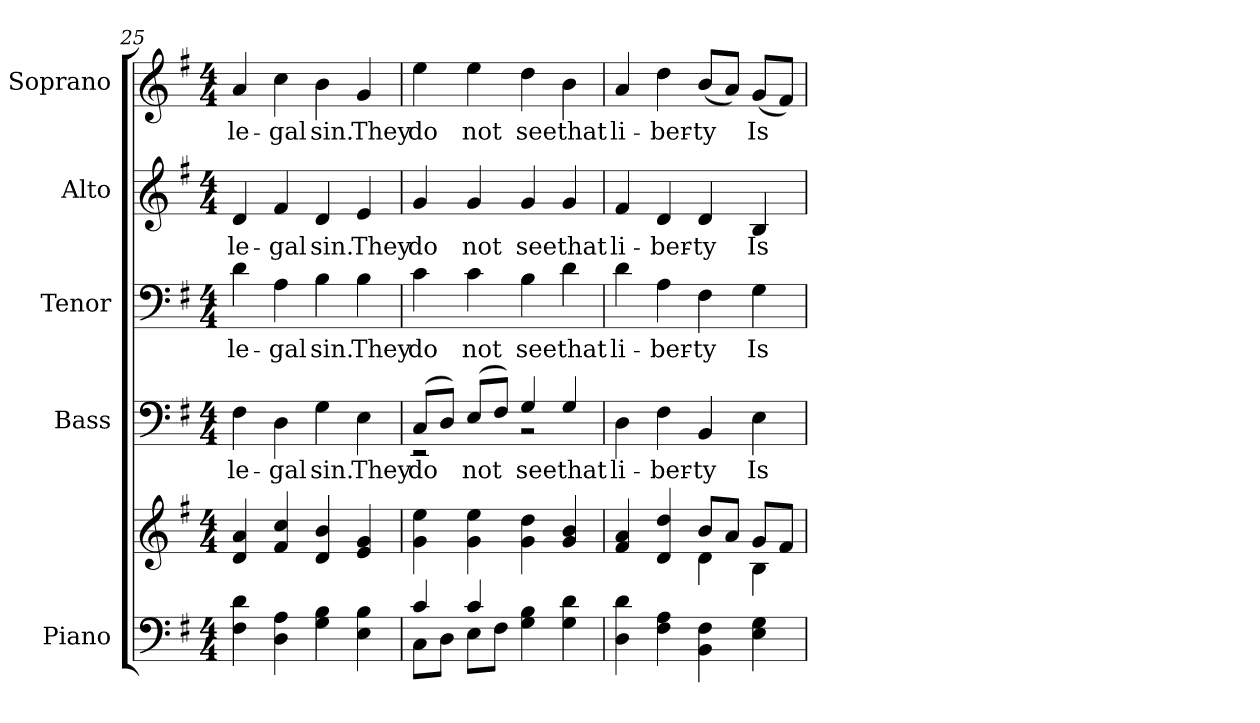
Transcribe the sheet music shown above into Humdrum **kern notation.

**kern	**kern	**kern	**text	**kern	**text	**kern	**text	**kern	**text
*part5	*part5	*part4	*part4	*part3	*part3	*part2	*part2	*part1	*part1
*staff6	*staff5	*staff4	*staff4	*staff3	*staff3	*staff2	*staff2	*staff1	*staff1
*I"Piano	*	*I"Bass	*	*I"Tenor	*	*I"Alto	*	*I"Soprano	*
*I'Pno.	*	*I'B.	*	*I'T.	*	*I'A.	*	*I'S.	*
!!LO:PB:g=z
*clefF4	*clefG2	*clefF4	*	*clefF4	*	*clefG2	*	*clefG2	*
*k[f#]	*k[f#]	*k[f#]	*	*k[f#]	*	*k[f#]	*	*k[f#]	*
*G:	*G:	*G:	*	*G:	*	*G:	*	*G:	*
*M4/4	*M4/4	*M4/4	*	*M4/4	*	*M4/4	*	*M4/4	*
=25	=25	=25	=25	=25	=25	=25	=25	=25	=25
!	!	!	!LO:LY:b:color=#000000	!	!	!	!	!	!
!	!	!	!	!	!LO:LY:b:color=#000000	!	!	!	!
!	!	!	!	!	!	!	!LO:LY:b:color=#000000	!	!
!	!	!	!	!	!	!	!	!	!LO:LY:b:color=#000000
4F#i\ 4di	4di/ 4ai	4F#i\	le-	4di\	le-	4di/	le-	4ai/	le-
!	!	!	!LO:LY:b:color=#000000	!	!	!	!	!	!
!	!	!	!	!	!LO:LY:b:color=#000000	!	!	!	!
!	!	!	!	!	!	!	!LO:LY:b:color=#000000	!	!
!	!	!	!	!	!	!	!	!	!LO:LY:b:color=#000000
4Di\ 4Ai	4f#i/ 4cci	4Di\	-gal	4Ai\	-gal	4f#i/	-gal	4cci\	-gal
!	!	!	!LO:LY:b:color=#000000	!	!	!	!	!	!
!	!	!	!	!	!LO:LY:b:color=#000000	!	!	!	!
!	!	!	!	!	!	!	!LO:LY:b:color=#000000	!	!
!	!	!	!	!	!	!	!	!	!LO:LY:b:color=#000000
4Gi\ 4Bi	4di/ 4bi	4Gi\	sin.	4Bi\	sin.	4di/	sin.	4bi\	sin.
!	!	!	!LO:LY:b:color=#000000	!	!	!	!	!	!
!	!	!	!	!	!LO:LY:b:color=#000000	!	!	!	!
!	!	!	!	!	!	!	!LO:LY:b:color=#000000	!	!
!	!	!	!	!	!	!	!	!	!LO:LY:b:color=#000000
4Ei\ 4Bi	4ei/ 4gi	4Ei\	They	4Bi\	They	4ei/	They	4gi/	They
=26	=26	=26	=26	=26	=26	=26	=26	=26	=26
*^	*	*	*	*	*	*	*	*	*
!	!	!	!	!LO:LY:b:color=#000000	!	!	!	!	!	!
*	*	*	*^	*	*	*	*	*	*	*
!	!	!	!	!	!	!	!LO:LY:b:color=#000000	!	!	!	!
!	!	!	!	!	!	!	!	!	!LO:LY:b:color=#000000	!	!
!	!	!	!	!	!	!	!	!	!	!	!LO:LY:b:color=#000000
4ci/	8Ci\L	4gi\ 4eei	(8Ci/L	2r	do	4ci\	do	4gi/	do	4eei\	do
.	8Di\J	.	8Di/J)	.	.	.	.	.	.	.	.
!	!	!	!	!	!LO:LY:b:color=#000000	!	!	!	!	!	!
!	!	!	!	!	!	!	!LO:LY:b:color=#000000	!	!	!	!
!	!	!	!	!	!	!	!	!	!LO:LY:b:color=#000000	!	!
!	!	!	!	!	!	!	!	!	!	!	!LO:LY:b:color=#000000
4ci/	8Ei\L	4gi\ 4eei	(8Ei/L	.	not	4ci\	not	4gi/	not	4eei\	not
.	8F#i\J	.	8F#i/J)	.	.	.	.	.	.	.	.
!	!	!	!	!	!LO:LY:b:color=#000000	!	!	!	!	!	!
!	!	!	!	!	!	!	!LO:LY:b:color=#000000	!	!	!	!
!	!	!	!	!	!	!	!	!	!LO:LY:b:color=#000000	!	!
!	!	!	!	!	!	!	!	!	!	!	!LO:LY:b:color=#000000
4Gi\ 4Bi	2ryy	4gi\ 4ddi	4Gi/	2r	see	4Bi\	see	4gi/	see	4ddi\	see
!	!	!	!	!	!LO:LY:b:color=#000000	!	!	!	!	!	!
!	!	!	!	!	!	!	!LO:LY:b:color=#000000	!	!	!	!
!	!	!	!	!	!	!	!	!	!LO:LY:b:color=#000000	!	!
!	!	!	!	!	!	!	!	!	!	!	!LO:LY:b:color=#000000
4Gi\ 4di	.	4gi/ 4bi	4Gi/	.	that	4di\	that	4gi/	that	4bi\	that
*v	*v	*	*v	*v	*	*	*	*	*	*	*
!!LO:PB:g=z
=27	=27	=27	=27	=27	=27	=27	=27	=27	=27
*	*^	*	*	*	*	*	*	*	*
!	!	!	!	!LO:LY:b:color=#000000	!	!	!	!	!	!
!	!	!	!	!	!	!LO:LY:b:color=#000000	!	!	!	!
!	!	!	!	!	!	!	!	!LO:LY:b:color=#000000	!	!
!	!	!	!	!	!	!	!	!	!	!LO:LY:b:color=#000000
4Di\ 4di	4f#i/ 4ai	2ryy	4Di\	li-	4di\	li-	4f#i/	li-	4ai/	li-
!	!	!	!	!LO:LY:b:color=#000000	!	!	!	!	!	!
!	!	!	!	!	!	!LO:LY:b:color=#000000	!	!	!	!
!	!	!	!	!	!	!	!	!LO:LY:b:color=#000000	!	!
!	!	!	!	!	!	!	!	!	!	!LO:LY:b:color=#000000
4F#i\ 4Ai	4di/ 4ddi	.	4F#i\	-ber-	4Ai\	-ber-	4di/	-ber-	4ddi\	-ber-
!	!	!	!	!LO:LY:b:color=#000000	!	!	!	!	!	!
!	!	!	!	!	!	!LO:LY:b:color=#000000	!	!	!	!
!	!	!	!	!	!	!	!	!LO:LY:b:color=#000000	!	!
!	!	!	!	!	!	!	!	!	!	!LO:LY:b:color=#000000
4BBi\ 4F#i	8bi/L	4di\	4BBi/	-ty	4F#i\	-ty	4di/	-ty	(8bi/L	-ty
.	8ai/J	.	.	.	.	.	.	.	8ai/J)	.
!	!	!	!	!LO:LY:b:color=#000000	!	!	!	!	!	!
!	!	!	!	!	!	!LO:LY:b:color=#000000	!	!	!	!
!	!	!	!	!	!	!	!	!LO:LY:b:color=#000000	!	!
!	!	!	!	!	!	!	!	!	!	!LO:LY:b:color=#000000
4Ei\ 4Gi	8gi/L	4Bi\	4Ei\	Is	4Gi\	Is	4Bi/	Is	(8gi/L	Is
.	8f#i/J	.	.	.	.	.	.	.	8f#i/J)	.
*	*v	*v	*	*	*	*	*	*	*	*
=	=	=	=	=	=	=	=	=	=
*-	*-	*-	*-	*-	*-	*-	*-	*-	*-
